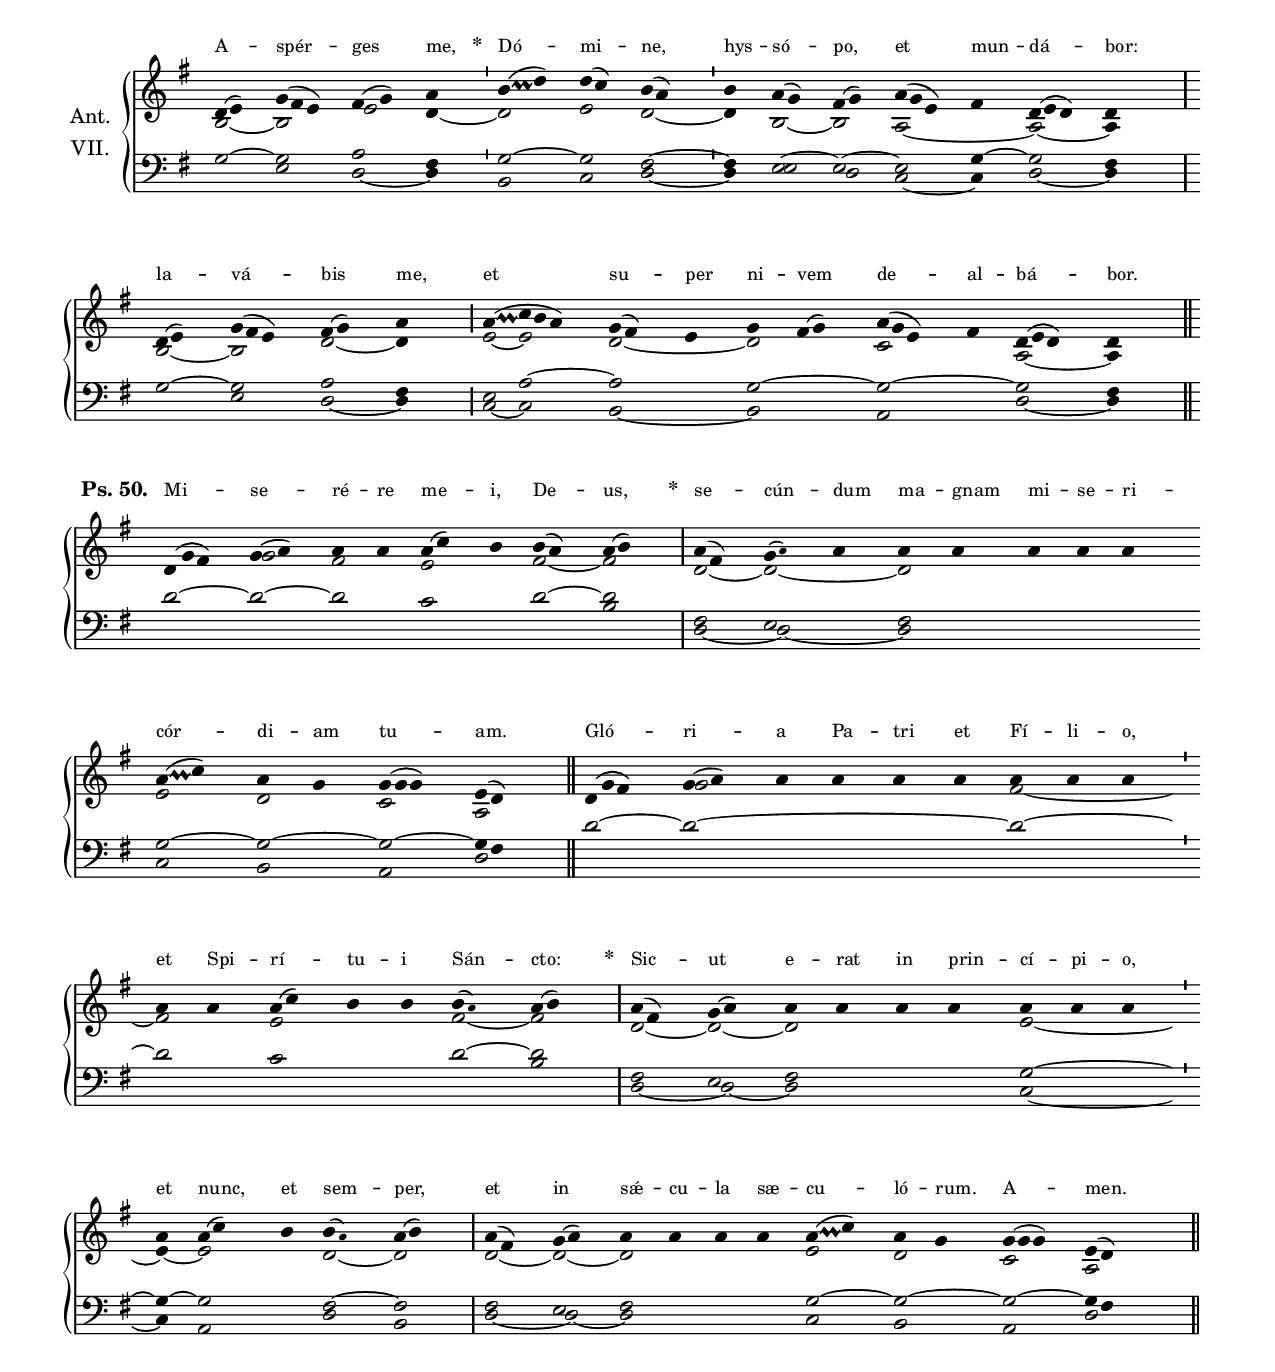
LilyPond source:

\version "2.18"
\include "gregorian.ly"
\include "noh2.ily"

%Page reference: page v.1
%(volume.page)

%Proofed 3/14

global = {
 \key d \mixolydian
 \cadenzaOn 
 \override Glissando #'thickness = #2.0
}

chantText = \lyricmode {
A -- spér -- ges me, 
\set stanza = " * " Dó -- mi -- ne, hys -- só -- po, et mun -- dá -- bor: 
la -- vá -- bis me, 
et su -- per ni -- vem de -- al -- bá -- bor. 
\set stanza = " Ps. 50. " 
Mi -- se -- ré -- re me -- i, De -- us, 
\set stanza = " * " 
se -- cún -- dum ma -- gnam mi -- se -- ri -- cór -- di -- am tu -- am. 
Gló -- ri -- a Pa -- tri et Fí -- li -- o, et Spi -- rí -- tu -- i Sán -- cto: 
\set stanza = " * " 
Sic -- ut e -- rat in prin -- cí -- pi -- o, et nunc, et sem -- per, 
et in sǽ -- cu -- la sæ -- cu -- ló -- rum. A -- men. }

chantMusic = {
\tieDown   d'4 ( e'4) g'4 ( fis'4 e'4) fis'4 ( g'4) a'4 \divisioMinima
 b'4 ( \quil c'' d''4) d''4 ( c''4) b'4 ( a'4) \divisioMinima
 b'4 a'4 ( g'4) fis'4 ( g'4)
 a'4 ( g'4 e'4) fis'4 d'4 ( e'4 d'4) d'4 \divisioMaxima \forceBreak
 d'4 ( e'4) g'4 ( fis'4 e'4) fis'4 ( g'4) a'4 \divisioMaior
 a'4 ( \quil b' c''4 b'4 a'4) g'4 ( fis'4) e'4 g'4 fis'4 ( g'4)
 a'4 ( g'4 e'4) fis'4 d'4 ( e'4 d'4) d'4 \finalis \forceBreak
 d'4 ( g'4 fis'4) g'4 ( a'4) a'4 a'4 a'4 ( c''4) b'4 b'4 ( a'4) a'4 ( b'4) \divisioMaxima
 a'4 ( fis'4) g'4 ( \once \tweak #'font-size #-4 a' ) a'4 a'4 a'4 a'4 a'4 a'4 \forceBreak
 a'4 ( \quil b' c''4) a'4 g'4 g'4 ( g'4 g'4) e'4 ( d'4) \finalis
 d'4 ( g'4 fis'4) g'4 ( a'4) a'4 a'4 a'4 a'4 
 a'4 a'4 a'4 \divisioMinima \forceBreak
 a'4 a'4 a'4 ( c''4) b'4 b'4 b'4 ( \once \tweak #'font-size #-4 a' ) a'4 ( b'4) \divisioMaxima
 a'4 ( fis'4) g'4 ( a'4) a'4 a'4 a'4 a'4 a'4 a'4 a'4 \divisioMinima
 \forceBreak
 a'4 a'4 ( c''4) b'4 b'4 ( \once \tweak #'font-size #-4 a' ) a'4 ( b'4) \divisioMaxima
 a'4 ( fis'4) g'4 ( a'4) a'4 a'4 a'4 a'4 a'4 ( \quil b' c''4) a'4 g'4 g'4 ( g'4 g'4) e'4 ( d'4) \finalis

}

altoMusic = {
b2 ~ b2*3/2 e'2 d'4 ~ \divisioMinima
d'2*3/2 e'2 d'2 ~ \divisioMinima
d'4 b2 ~ b2 a2*4/2 ~ a2*3/2 ~ a4 \divisioMaxima
b2 ~ b2*3/2 d'2 ~ d'4 \divisioMaior
e'2 ~ e'2*3/2 d'2*3/2 ~ d'2*3/2 c'2*4/2 a2*3/2 ~ a4 \finalis
r2*3/2 g'2 fis'2 e'2*3/2 fis'2 ~ fis'2 \divisioMaxima
d'2 ~ d'2*3/2 ~ d'2*5/2 e'2*3/2 d'2 c'2*3/2 a2 \finalis
r2*3/2 g'2*6/2 fis'2*3/2 ~ \divisioMinima
fis'2 e'2*4/2 fis'2 ~ fis'2 \divisioMaxima
d'2 ~ d'2 ~ d'2*4/2 e'2*3/2 ~ \divisioMinima
e'4 ~ e'2*3/2 d'2 ~ d'2 \divisioMaxima
d'2 ~ d'2 ~ d'2*4/2 e'2*3/2 d'2 c'2*3/2 a2 \finalis
}

tenorMusic = {
g2 ~ g2*3/2 a2 fis4 \divisioMinima
g2*3/2 ~ g2 fis2 ~ \divisioMinima
fis4 e2 ~ e2 ~ e2*3/2 g4 ~ g2*3/2 fis4 \divisioMaxima
g2 ~ g2*3/2 a2 fis4 \divisioMaior
e2 a2*3/2 ~ a2*3/2 g2*3/2 ~ g2*4/2 ~ g2*3/2 fis4 \finalis
d'2*3/2 ~ d'2 ~ d'2 c'2*3/2 d'2 ~ d'2 \divisioMaxima
fis2 e2*3/2 fis2*5/2 g2*3/2 ~ g2 ~ g2*3/2 ~ g4 fis4 \finalis
d'2*3/2 ~ d'2*6/2 ~ d'2*3/2 ~ \divisioMinima
d'2 c'2*4/2 d'2 ~ d'2 \divisioMaxima
fis2 e2 fis2*4/2 g2*3/2 ~ \divisioMinima
g4 ~ g2*3/2 fis2 ~ fis2 \divisioMaxima
fis2 e2 fis2*4/2 g2*3/2 ~ g2 ~ g2*3/2 ~ g4 fis4 \finalis
}

bassMusic = {
r2 e2*3/2 d2 ~ d4 \divisioMinima
b,2*3/2 c2 d2 ~ \divisioMinima
d4 \shiftRight e2 d2 c2*3/2 ~ c4 d2*3/2 ~ d4 \divisioMaxima
r2 e2*3/2 d2 ~ d4 \divisioMaior
c2 ~ c2*3/2 b,2*3/2 ~ b,2*3/2 a,2*4/2 d2*3/2 ~ d4 \finalis
r2*12/2 b2 \divisioMaxima
d2 ~ d2*3/2 ~ d2*5/2 c2*3/2 b,2 a,2*3/2 d2 \finalis
r2*12/2 \divisioMinima
r2*8/2 b2 \divisioMaxima
d2 ~ d2 ~ d2*4/2 c2*3/2 ~ \divisioMinima
c4 a,2*3/2 d2 b,2 \divisioMaxima
d2 ~ d2 ~ d2*4/2 c2*3/2 b,2 a,2*3/2 d2 \finalis
}

voiceLines = {
\voiceLineStyle


}

\score{
  <<
    \new Lyrics
    \new GrandStaff <<
      \set GrandStaff.autoBeaming = ##f
      \set GrandStaff.instrumentName = \markup \center-column {
        "Ant."
        "VII."
      }
      \new Staff = up <<
        \new Voice = "chant" {
          \voiceOne \global \chantMusic
        }
        \new Voice {
          \voiceTwo \global \altoMusic
        }
      >>

      \new Staff = down <<
        \clef bass
        \new Voice {
          \voiceOne \global \tenorMusic
        }
        \new Voice {
          \voiceTwo \global \bassMusic
        }
	\new Voice {
        \voiceThree \global \voiceLines
        }
      >>
    >>
    \context Lyrics {
      \lyricsto chant {
        \chantText
      }
    }
  >>
  \layout{
  }
}
